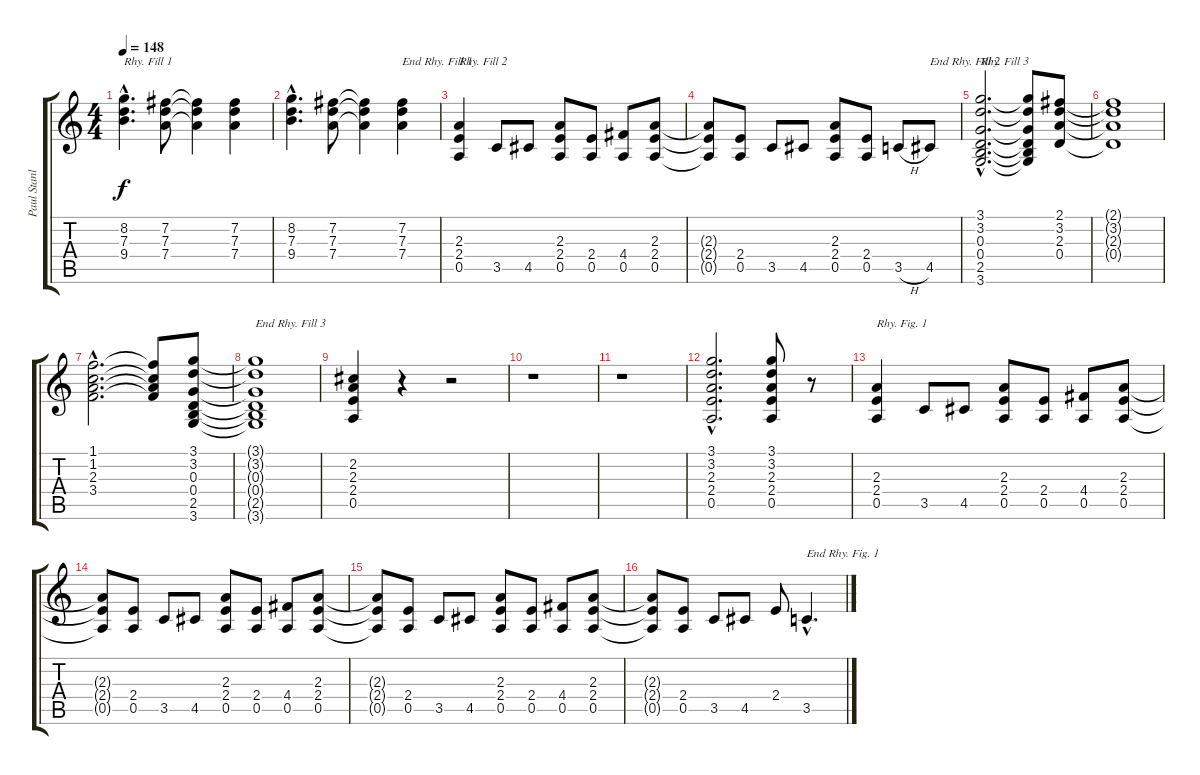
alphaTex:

\track ("Paul Stanley" "Paul Stanl") {instrument overdrivenguitar}
\staff {score tabs}
\tuning (E4 B3 G3 D3 A2 E2) {hide}
\ts (4 4)
\tempo 148
\clef g2
\ks c
(8.2{hac} 7.3{hac} 9.4{hac}).4{d txt "Rhy. Fill 1" dy f} (7.2 7.3 7.4).8 (7.2{t} 7.3{t} 7.4{t}).4 (7.2 7.3 7.4).4 |
(8.2{hac} 7.3{hac} 9.4{hac}).4{d} (7.2 7.3 7.4).8 (7.2{t} 7.3{t} 7.4{t}).4 (7.2 7.3 7.4).4{txt "End Rhy. Fill 1"} |
(2.3 2.4 0.5).4{txt "Rhy. Fill 2"} 3.5.8 4.5.8 (2.3 2.4 0.5).8 (2.4 0.5).8 (4.4 0.5).8 (2.3 2.4 0.5).8 |
(2.3{t} 2.4{t} 0.5{t}).8 (2.4 0.5).8 3.5.8 4.5.8 (2.3 2.4 0.5).8 (2.4 0.5).8 3.5{h}.8 4.5.8{txt "End Rhy. Fill 2"} |
(3.1{hac} 3.2{hac} 0.3{hac} 0.4{hac} 2.5{hac} 3.6{hac}).2{d txt "Rhy. Fill 3"} (3.1{t} 3.2{t} 0.3{t} 0.4{t} 2.5{t} 3.6{t}).8 (2.1 3.2 2.3 0.4).8 |
(2.1{t} 3.2{t} 2.3{t} 0.4{t}).1 |
(1.1{hac} 1.2{hac} 2.3{hac} 3.4{hac}).2{d} (1.1{t} 1.2{t} 2.3{t} 3.4{t}).8 (3.1 3.2 0.3 0.4 2.5 3.6).8 |
(3.1{t} 3.2{t} 0.3{t} 0.4{t} 2.5{t} 3.6{t}).1{txt "End Rhy. Fill 3"} |
(2.2 2.3 2.4 0.5).4 r.4 r.2 |
r.1 |
r.1 |
(3.1{hac} 3.2{hac} 2.3{hac} 2.4{hac} 0.5{hac}).2{d} (3.1 3.2 2.3 2.4 0.5).8 r.8 |
(2.3 2.4 0.5).4{txt "Rhy. Fig. 1"} 3.5.8 4.5.8 (2.3 2.4 0.5).8 (2.4 0.5).8 (4.4 0.5).8 (2.3 2.4 0.5).8 |
(2.3{t} 2.4{t} 0.5{t}).8 (2.4 0.5).8 3.5.8 4.5.8 (2.3 2.4 0.5).8 (2.4 0.5).8 (4.4 0.5).8 (2.3 2.4 0.5).8 |
(2.3{t} 2.4{t} 0.5{t}).8 (2.4 0.5).8 3.5.8 4.5.8 (2.3 2.4 0.5).8 (2.4 0.5).8 (4.4 0.5).8 (2.3 2.4 0.5).8 |
(2.3{t} 2.4{t} 0.5{t}).8 (2.4 0.5).8 3.5.8 4.5.8 2.4.8 3.5{hac}.4{d txt "End Rhy. Fig. 1"}
